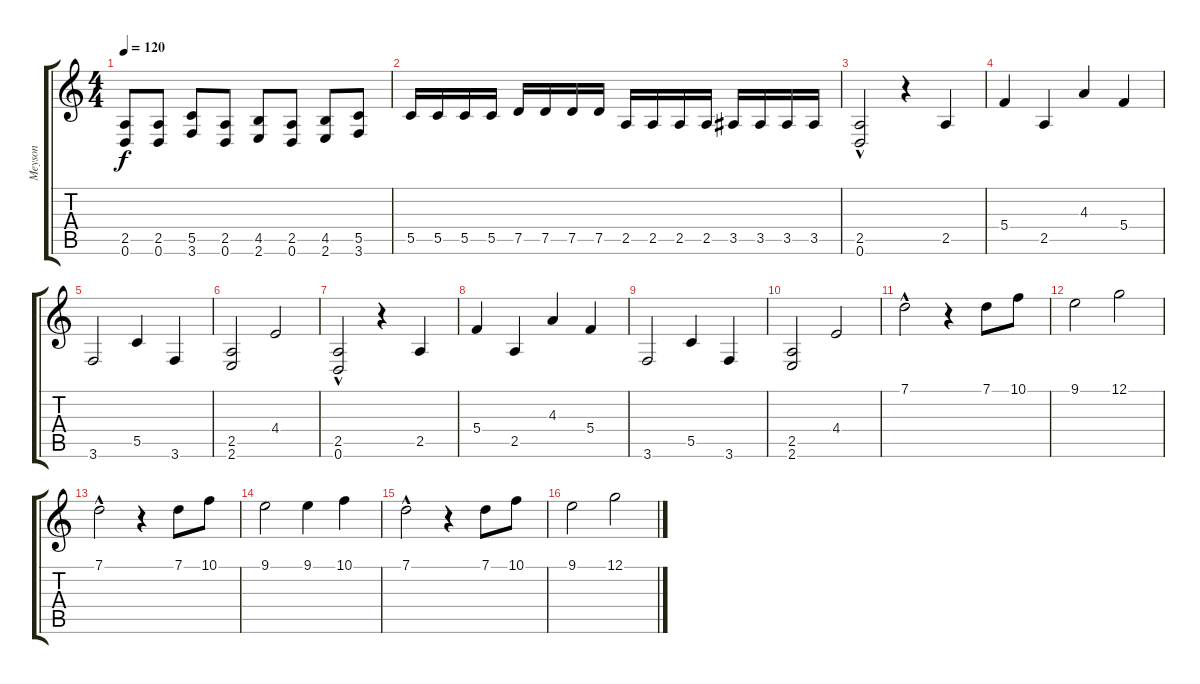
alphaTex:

\track ("Meyson" "Meyson") {instrument distortionguitar}
\staff {score tabs}
\tuning (G3 D3 F3 C3 G2 D2) {hide}
\ts (4 4)
\tempo 120
\clef g2
\ks c
(2.5 0.6).8{dy f} (2.5 0.6).8 (5.5 3.6).8 (2.5 0.6).8 (4.5 2.6).8 (2.5 0.6).8 (4.5 2.6).8 (5.5 3.6).8 |
5.5.16 5.5.16 5.5.16 5.5.16 7.5.16 7.5.16 7.5.16 7.5.16 2.5.16 2.5.16 2.5.16 2.5.16 3.5.16 3.5.16 3.5.16 3.5.16 |
(2.5{hac} 0.6{hac}).2 r.4 2.5.4 |
5.4.4 2.5.4 4.3.4 5.4.4 |
3.6.2 5.5.4 3.6.4 |
(2.5 2.6).2 4.4.2 |
(2.5{hac} 0.6{hac}).2 r.4 2.5.4 |
5.4.4 2.5.4 4.3.4 5.4.4 |
3.6.2 5.5.4 3.6.4 |
(2.5 2.6).2 4.4.2 |
7.1{hac}.2 r.4 7.1.8 10.1.8 |
9.1.2 12.1.2 |
7.1{hac}.2 r.4 7.1.8 10.1.8 |
9.1.2 9.1.4 10.1.4 |
7.1{hac}.2 r.4 7.1.8 10.1.8 |
9.1.2 12.1.2
